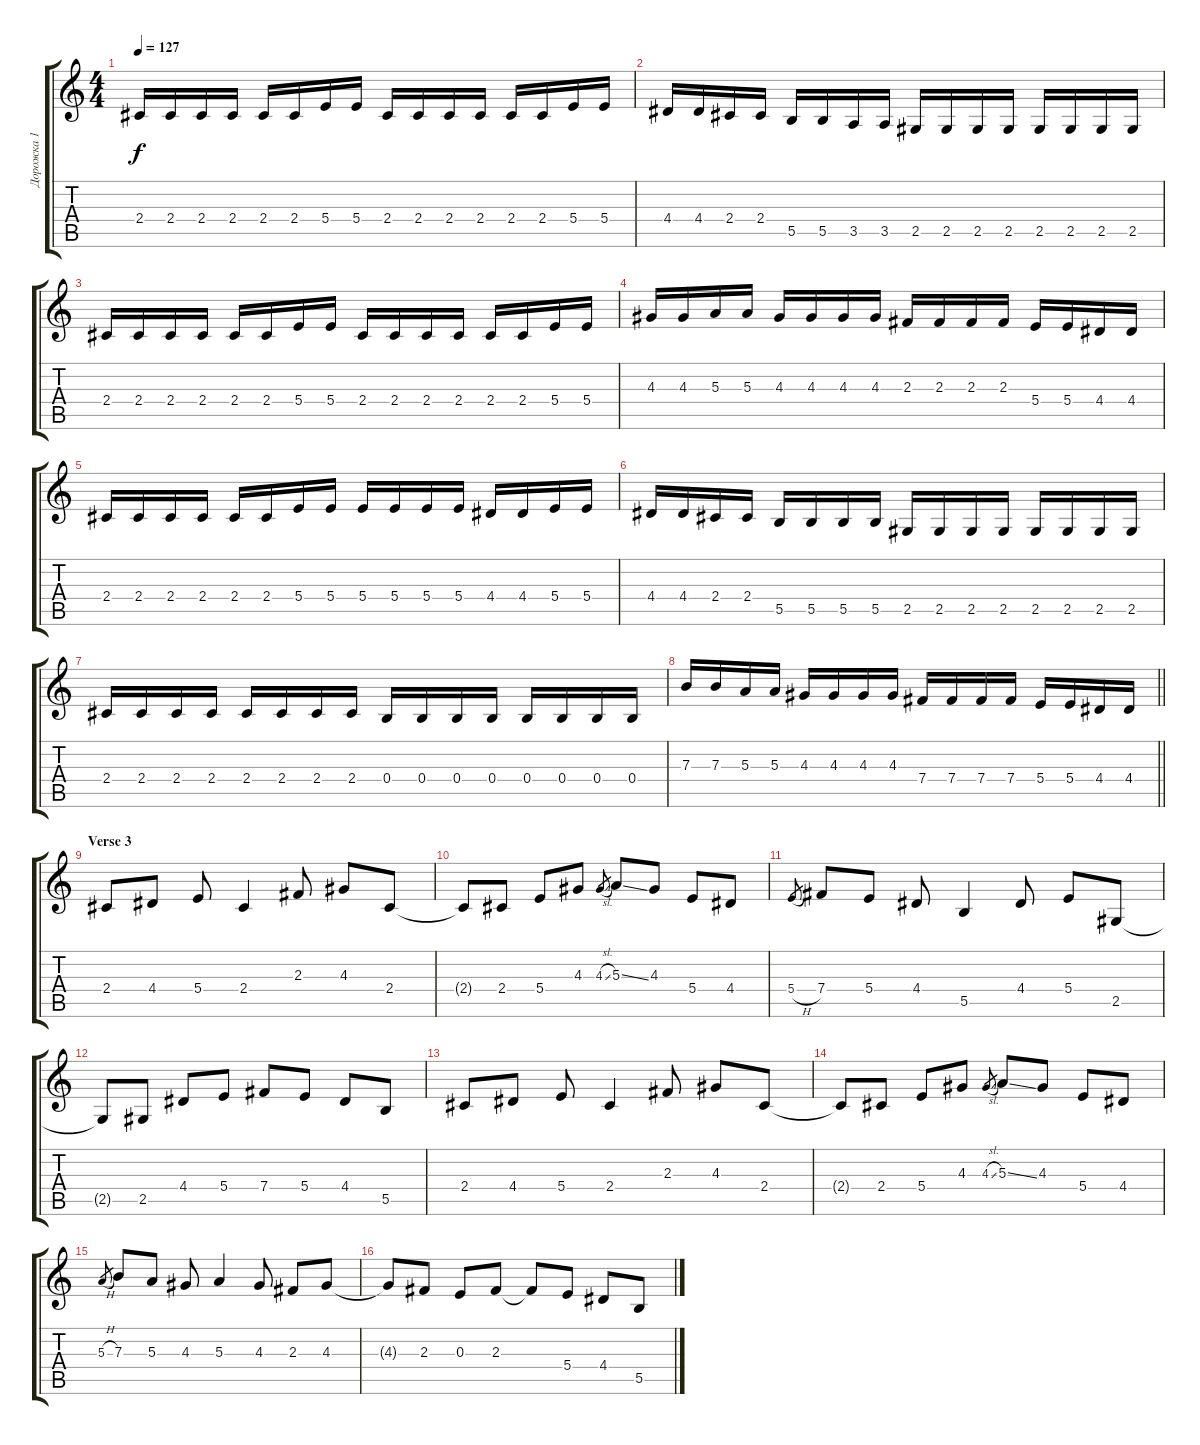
\track ("Дорожка 1" "Дорожка 1") {instrument distortionguitar}
\staff {score tabs}
\tuning (Db4 Ab3 E3 B2 Gb2 Db2) {hide}
\ts (4 4)
\tempo 127
\clef g2
\ks c
2.4.16{dy f} 2.4.16 2.4.16 2.4.16 2.4.16 2.4.16 5.4.16 5.4.16 2.4.16 2.4.16 2.4.16 2.4.16 2.4.16 2.4.16 5.4.16 5.4.16 |
4.4.16 4.4.16 2.4.16 2.4.16 5.5.16 5.5.16 3.5.16 3.5.16 2.5.16 2.5.16 2.5.16 2.5.16 2.5.16 2.5.16 2.5.16 2.5.16 |
2.4.16 2.4.16 2.4.16 2.4.16 2.4.16 2.4.16 5.4.16 5.4.16 2.4.16 2.4.16 2.4.16 2.4.16 2.4.16 2.4.16 5.4.16 5.4.16 |
4.3.16 4.3.16 5.3.16 5.3.16 4.3.16 4.3.16 4.3.16 4.3.16 2.3.16 2.3.16 2.3.16 2.3.16 5.4.16 5.4.16 4.4.16 4.4.16 |
2.4.16 2.4.16 2.4.16 2.4.16 2.4.16 2.4.16 5.4.16 5.4.16 5.4.16 5.4.16 5.4.16 5.4.16 4.4.16 4.4.16 5.4.16 5.4.16 |
4.4.16 4.4.16 2.4.16 2.4.16 5.5.16 5.5.16 5.5.16 5.5.16 2.5.16 2.5.16 2.5.16 2.5.16 2.5.16 2.5.16 2.5.16 2.5.16 |
2.4.16 2.4.16 2.4.16 2.4.16 2.4.16 2.4.16 2.4.16 2.4.16 0.4.16 0.4.16 0.4.16 0.4.16 0.4.16 0.4.16 0.4.16 0.4.16 |
\barLineRight lightlight
7.3.16 7.3.16 5.3.16 5.3.16 4.3.16 4.3.16 4.3.16 4.3.16 7.4.16 7.4.16 7.4.16 7.4.16 5.4.16 5.4.16 4.4.16 4.4.16 |
\section ("" "Verse 3")
2.4.8 4.4.8 5.4.8 2.4.4 2.3.8 4.3.8 2.4.8 |
2.4{t}.8 2.4.8 5.4.8 4.3.8 4.3{sl}.8{gr} 5.3{ss}.8 4.3.8 5.4.8 4.4.8 |
5.4{h}.8{gr} 7.4.8 5.4.8 4.4.8 5.5.4 4.4.8 5.4.8 2.5.8 |
2.5{t}.8 2.5.8 4.4.8 5.4.8 7.4.8 5.4.8 4.4.8 5.5.8 |
2.4.8 4.4.8 5.4.8 2.4.4 2.3.8 4.3.8 2.4.8 |
2.4{t}.8 2.4.8 5.4.8 4.3.8 4.3{sl}.8{gr} 5.3{ss}.8 4.3.8 5.4.8 4.4.8 |
5.3{h}.8{gr} 7.3.8 5.3.8 4.3.8 5.3.4 4.3.8 2.3.8 4.3.8 |
4.3{t}.8 2.3.8 0.3.8 2.3.8 2.3{t}.8 5.4.8 4.4.8 5.5.8
